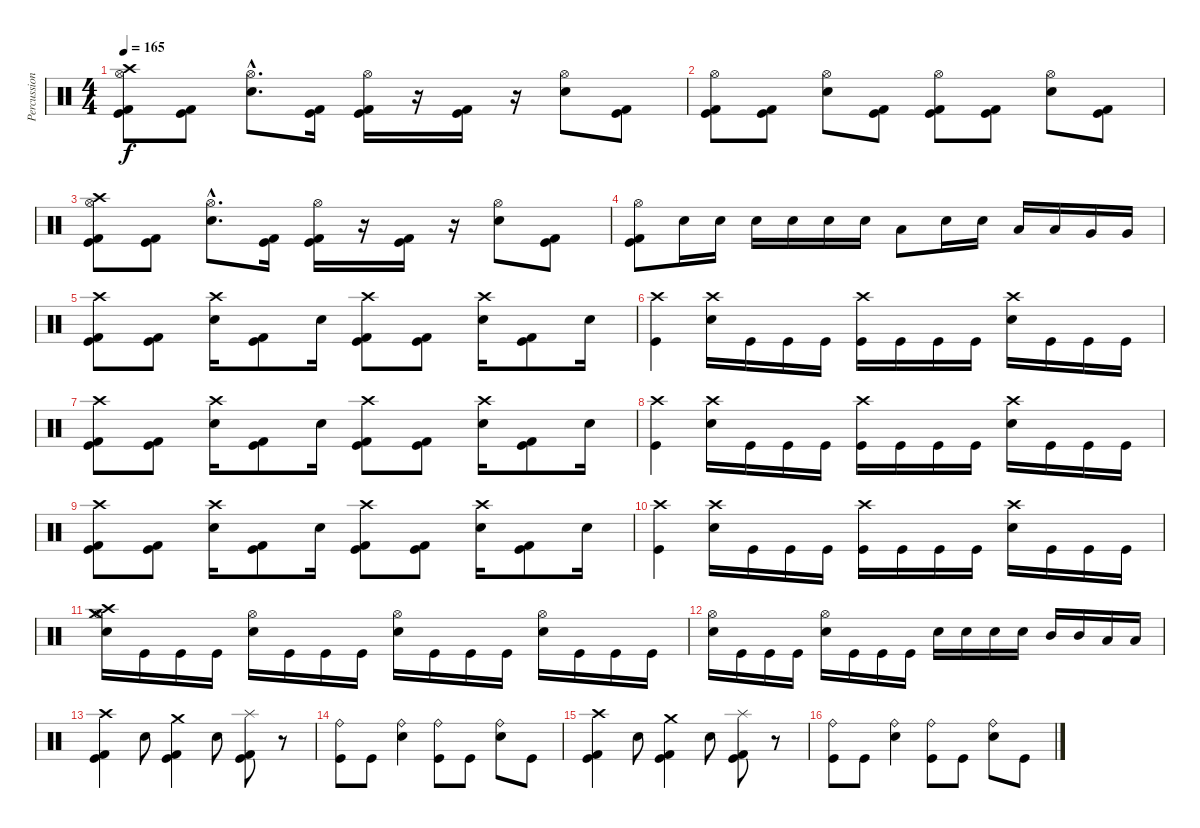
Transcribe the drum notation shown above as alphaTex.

\track ("Percussion" "Percussion") {instrument percussion}
\staff {score}
\articulation defaults
\ts (4 4)
\tempo 165
\clef neutral
\ks c
("Crash high (hit)" "Hi-Hat (open)" "Kick (hit) 2" "Kick (hit)").8{dy f} ("Kick (hit) 2" "Kick (hit)").8 ("Hi-Hat (open)"{hac} "Electric Snare (hit)"{hac}).8{d} ("Kick (hit) 2" "Kick (hit)").16 ("Hi-Hat (open)" "Kick (hit) 2" "Kick (hit)").16 r.16 ("Kick (hit) 2" "Kick (hit)").16 r.16 ("Hi-Hat (open)" "Electric Snare (hit)").8 ("Kick (hit) 2" "Kick (hit)").8 |
("Hi-Hat (open)" "Kick (hit) 2" "Kick (hit)").8 ("Kick (hit) 2" "Kick (hit)").8 ("Hi-Hat (open)" "Electric Snare (hit)").8 ("Kick (hit) 2" "Kick (hit)").8 ("Hi-Hat (open)" "Kick (hit) 2" "Kick (hit)").8 ("Kick (hit) 2" "Kick (hit)").8 ("Hi-Hat (open)" "Electric Snare (hit)").8 ("Kick (hit) 2" "Kick (hit)").8 |
("Crash high (hit)" "Hi-Hat (open)" "Kick (hit) 2" "Kick (hit)").8 ("Kick (hit) 2" "Kick (hit)").8 ("Hi-Hat (open)"{hac} "Electric Snare (hit)"{hac}).8{d} ("Kick (hit) 2" "Kick (hit)").16 ("Hi-Hat (open)" "Kick (hit) 2" "Kick (hit)").16 r.16 ("Kick (hit) 2" "Kick (hit)").16 r.16 ("Hi-Hat (open)" "Electric Snare (hit)").8 ("Kick (hit) 2" "Kick (hit)").8 |
("Hi-Hat (open)" "Kick (hit)" "Kick (hit) 2").8 "Electric Snare (hit)".16 "Electric Snare (hit)".16 "Electric Snare (hit)".16 "Electric Snare (hit)".16 "Electric Snare (hit)".16 "Electric Snare (hit)".16 "Low Tom (hit)".8 "Electric Snare (hit)".16 "Electric Snare (hit)".16 "Low Tom (hit)".16 "Low Tom (hit)".16 "Very Low Tom (hit)".16 "Very Low Tom (hit)".16 |
("Crash high (hit)" "Kick (hit) 2" "Kick (hit)").8 ("Kick (hit) 2" "Kick (hit)").8 ("Crash high (hit)" "Electric Snare (hit)").16 ("Kick (hit) 2" "Kick (hit)").8 "Electric Snare (hit)".16 ("Crash high (hit)" "Kick (hit) 2" "Kick (hit)").8 ("Kick (hit) 2" "Kick (hit)").8 ("Crash high (hit)" "Electric Snare (hit)").16 ("Kick (hit) 2" "Kick (hit)").8 "Electric Snare (hit)".16 |
("Crash high (hit)" "Kick (hit)").4 ("Crash high (hit)" "Electric Snare (hit)").16 "Kick (hit)".16 "Kick (hit)".16 "Kick (hit)".16 ("Crash high (hit)" "Kick (hit)").16 "Kick (hit)".16 "Kick (hit)".16 "Kick (hit)".16 ("Crash high (hit)" "Electric Snare (hit)").16 "Kick (hit)".16 "Kick (hit)".16 "Kick (hit)".16 |
("Crash high (hit)" "Kick (hit) 2" "Kick (hit)").8 ("Kick (hit) 2" "Kick (hit)").8 ("Crash high (hit)" "Electric Snare (hit)").16 ("Kick (hit) 2" "Kick (hit)").8 "Electric Snare (hit)".16 ("Crash high (hit)" "Kick (hit) 2" "Kick (hit)").8 ("Kick (hit) 2" "Kick (hit)").8 ("Crash high (hit)" "Electric Snare (hit)").16 ("Kick (hit) 2" "Kick (hit)").8 "Electric Snare (hit)".16 |
("Crash high (hit)" "Kick (hit)").4 ("Crash high (hit)" "Electric Snare (hit)").16 "Kick (hit)".16 "Kick (hit)".16 "Kick (hit)".16 ("Crash high (hit)" "Kick (hit)").16 "Kick (hit)".16 "Kick (hit)".16 "Kick (hit)".16 ("Crash high (hit)" "Electric Snare (hit)").16 "Kick (hit)".16 "Kick (hit)".16 "Kick (hit)".16 |
("Crash high (hit)" "Kick (hit) 2" "Kick (hit)").8 ("Kick (hit) 2" "Kick (hit)").8 ("Crash high (hit)" "Electric Snare (hit)").16 ("Kick (hit) 2" "Kick (hit)").8 "Electric Snare (hit)".16 ("Crash high (hit)" "Kick (hit) 2" "Kick (hit)").8 ("Kick (hit) 2" "Kick (hit)").8 ("Crash high (hit)" "Electric Snare (hit)").16 ("Kick (hit) 2" "Kick (hit)").8 "Electric Snare (hit)".16 |
("Crash high (hit)" "Kick (hit)").4 ("Crash high (hit)" "Electric Snare (hit)").16 "Kick (hit)".16 "Kick (hit)".16 "Kick (hit)".16 ("Crash high (hit)" "Kick (hit)").16 "Kick (hit)".16 "Kick (hit)".16 "Kick (hit)".16 ("Crash high (hit)" "Electric Snare (hit)").16 "Kick (hit)".16 "Kick (hit)".16 "Kick (hit)".16 |
("Crash high (hit)" "Crash medium (hit)" "Hi-Hat (open)" "Electric Snare (hit)").16 "Kick (hit)".16 "Kick (hit)".16 "Kick (hit)".16 ("Hi-Hat (open)" "Electric Snare (hit)").16 "Kick (hit)".16 "Kick (hit)".16 "Kick (hit)".16 ("Hi-Hat (open)" "Electric Snare (hit)").16 "Kick (hit)".16 "Kick (hit)".16 "Kick (hit)".16 ("Hi-Hat (open)" "Electric Snare (hit)").16 "Kick (hit)".16 "Kick (hit)".16 "Kick (hit)".16 |
("Hi-Hat (open)" "Electric Snare (hit)").16 "Kick (hit)".16 "Kick (hit)".16 "Kick (hit)".16 ("Hi-Hat (open)" "Electric Snare (hit)").16 "Kick (hit)".16 "Kick (hit)".16 "Kick (hit)".16 "Electric Snare (hit)".16 "Electric Snare (hit)".16 "Electric Snare (hit)".16 "Electric Snare (hit)".16 "Mid Tom (hit)".16 "Mid Tom (hit)".16 "Low Tom (hit)".16 "Low Tom (hit)".16 |
("Crash high (hit)" "Kick (hit)" "Kick (hit) 2").4 "Electric Snare (hit)".8 ("Crash medium (hit)" "Kick (hit)" "Kick (hit) 2").4 "Electric Snare (hit)".8 ("Splash (hit)" "Kick (hit) 2" "Kick (hit)").8 r.8 |
("Ride (bell)" "Kick (hit)").8 "Kick (hit)".8 ("Ride (bell)" "Electric Snare (hit)").4 ("Ride (bell)" "Kick (hit)").8 "Kick (hit)".8 ("Ride (bell)" "Electric Snare (hit)").8 "Kick (hit)".8 |
("Crash high (hit)" "Kick (hit)" "Kick (hit) 2").4 "Electric Snare (hit)".8 ("Crash medium (hit)" "Kick (hit)" "Kick (hit) 2").4 "Electric Snare (hit)".8 ("Splash (hit)" "Kick (hit) 2" "Kick (hit)").8 r.8 |
("Ride (bell)" "Kick (hit)").8 "Kick (hit)".8 ("Ride (bell)" "Electric Snare (hit)").4 ("Ride (bell)" "Kick (hit)").8 "Kick (hit)".8 ("Ride (bell)" "Electric Snare (hit)").8 "Kick (hit)".8
